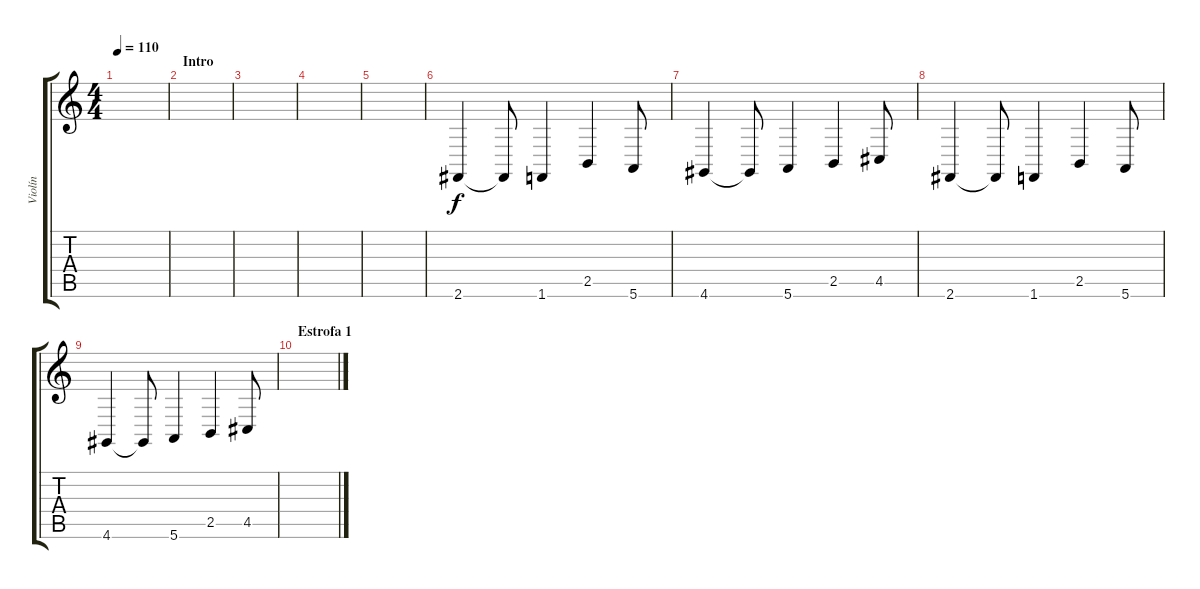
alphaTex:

\track ("Violín" "Violín") {instrument stringensemble2}
\staff {score tabs}
\tuning (E4 B3 G3 D3 A2 E2) {hide}
\ts (4 4)
\tempo 110
\clef g2
\ks c
|
\section ("" "Intro")
|
|
|
|
2.6.4 2.6{t}.8 1.6.4 2.5.4 5.6.8 |
4.6.4 4.6{t}.8 5.6.4 2.5.4 4.5.8 |
2.6.4 2.6{t}.8 1.6.4 2.5.4 5.6.8 |
4.6.4 4.6{t}.8 5.6.4 2.5.4 4.5.8 |
\section ("" "Estrofa 1")
